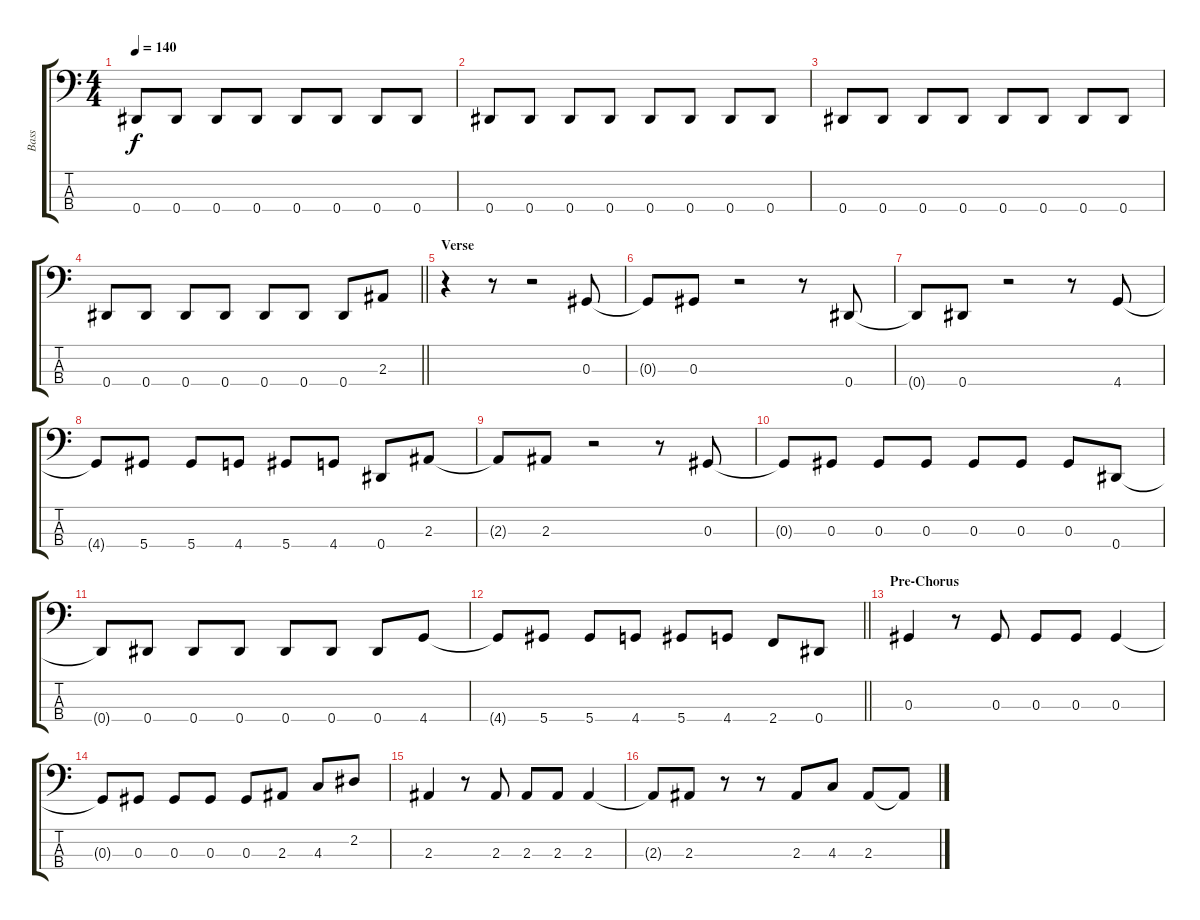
\track ("Bass" "Bass") {instrument electricbassfinger}
\staff {score tabs}
\tuning (Gb2 Db2 Ab1 Eb1) {hide}
\ts (4 4)
\tempo 140
\clef f4
\ks c
0.4.8{dy f} 0.4.8 0.4.8 0.4.8 0.4.8 0.4.8 0.4.8 0.4.8 |
0.4.8 0.4.8 0.4.8 0.4.8 0.4.8 0.4.8 0.4.8 0.4.8 |
0.4.8 0.4.8 0.4.8 0.4.8 0.4.8 0.4.8 0.4.8 0.4.8 |
\barLineRight lightlight
0.4.8 0.4.8 0.4.8 0.4.8 0.4.8 0.4.8 0.4.8 2.3.8 |
\section ("" "Verse")
r.4 r.8 r.2 0.3.8 |
0.3{t}.8 0.3.8 r.2 r.8 0.4.8 |
0.4{t}.8 0.4.8 r.2 r.8 4.4.8 |
4.4{t}.8 5.4.8 5.4.8 4.4.8 5.4.8 4.4.8 0.4.8 2.3.8 |
2.3{t}.8 2.3.8 r.2 r.8 0.3.8 |
0.3{t}.8 0.3.8 0.3.8 0.3.8 0.3.8 0.3.8 0.3.8 0.4.8 |
0.4{t}.8 0.4.8 0.4.8 0.4.8 0.4.8 0.4.8 0.4.8 4.4.8 |
\barLineRight lightlight
4.4{t}.8 5.4.8 5.4.8 4.4.8 5.4.8 4.4.8 2.4.8 0.4.8 |
\section ("" "Pre-Chorus")
0.3.4 r.8 0.3.8 0.3.8 0.3.8 0.3.4 |
0.3{t}.8 0.3.8 0.3.8 0.3.8 0.3.8 2.3.8 4.3.8 2.2.8 |
2.3.4 r.8 2.3.8 2.3.8 2.3.8 2.3.4 |
2.3{t}.8 2.3.8 r.8 r.8 2.3.8 4.3.8 2.3.8 2.3{t}.8
